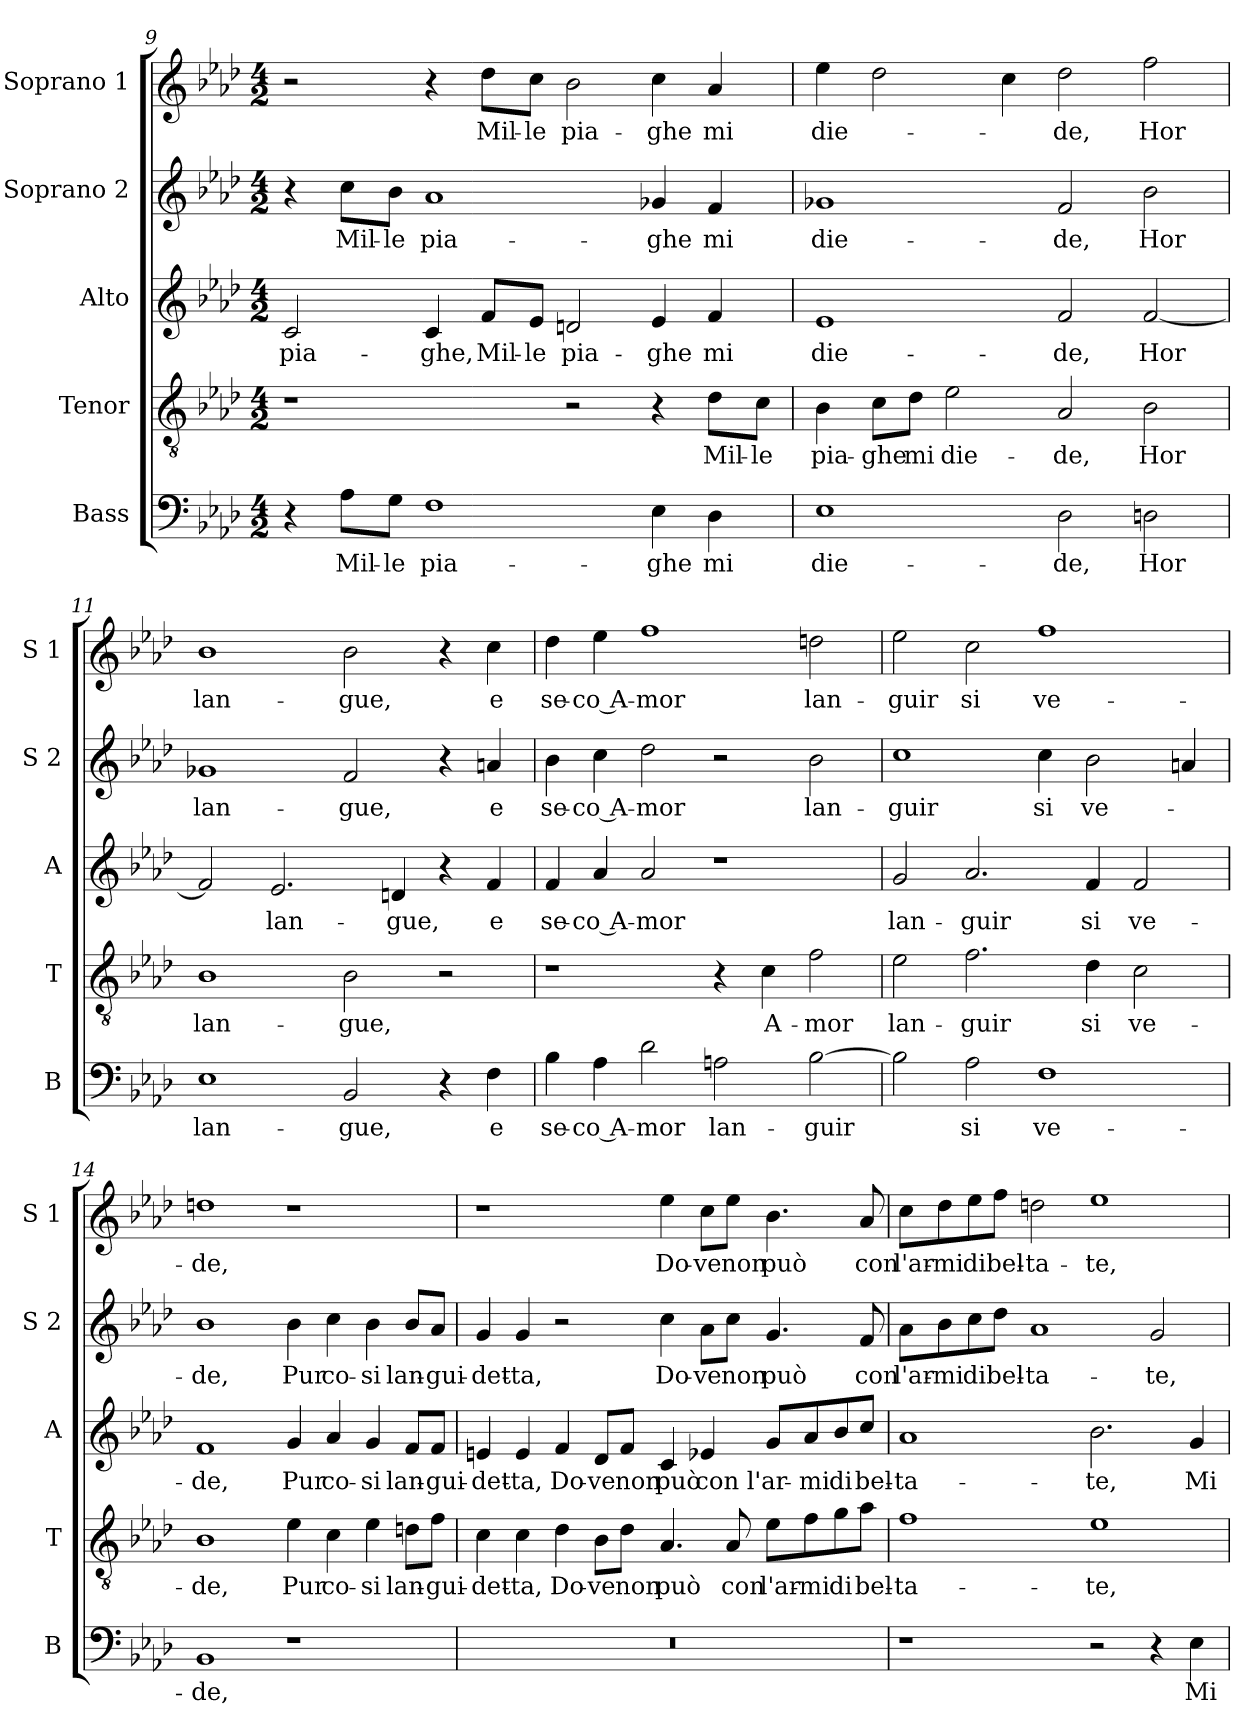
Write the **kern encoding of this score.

**kern	**text	**kern	**text	**kern	**text	**kern	**text	**kern	**text
*part5	*part5	*part4	*part4	*part3	*part3	*part2	*part2	*part1	*part1
*staff5	*staff5	*staff4	*staff4	*staff3	*staff3	*staff2	*staff2	*staff1	*staff1
*I"Bass	*	*I"Tenor	*	*I"Alto	*	*I"Soprano 2	*	*I"Soprano 1	*
*I'B	*	*I'T	*	*I'A	*	*I'S 2	*	*I'S 1	*
*clefF4	*	*clefGv2	*	*clefG2	*	*clefG2	*	*clefG2	*
*k[b-e-a-d-]	*	*k[b-e-a-d-]	*	*k[b-e-a-d-]	*	*k[b-e-a-d-]	*	*k[b-e-a-d-]	*
*A-:	*	*A-:	*	*A-:	*	*A-:	*	*A-:	*
*M4/2	*	*M4/2	*	*M4/2	*	*M4/2	*	*M4/2	*
=9	=9	=9	=9	=9	=9	=9	=9	=9	=9
!	!	!	!	!	!LO:LY:b	!	!	!	!
4r	.	1r	.	2c/	pia-	4r	.	2r	.
!	!LO:LY:b	!	!	!	!	!	!LO:LY:b	!	!
8A-\L	Mil-	.	.	.	.	8cc\L	Mil-	.	.
!	!LO:LY:b	!	!	!	!	!	!LO:LY:b	!	!
8G\J	-le	.	.	.	.	8b-\J	-le	.	.
!	!LO:LY:b	!	!	!	!LO:LY:b	!	!LO:LY:b	!	!
1F	pia-	.	.	4c/	-ghe,	1a-	pia-	4r	.
!	!	!	!	!	!LO:LY:b	!	!	!	!LO:LY:b
.	.	.	.	8f/L	Mil-	.	.	8dd-\L	Mil-
!	!	!	!	!	!LO:LY:b	!	!	!	!LO:LY:b
.	.	.	.	8e-/J	-le	.	.	8cc\J	-le
!	!	!	!	!	!LO:LY:b	!	!	!	!LO:LY:b
.	.	2r	.	2dn/	pia-	.	.	2b-\	pia-
!	!LO:LY:b	!	!	!	!LO:LY:b	!	!LO:LY:b	!	!LO:LY:b
4E-\	-ghe	4r	.	4e-/	-ghe	4g-X/	-ghe	4cc\	-ghe
!	!LO:LY:b	!	!LO:LY:b	!	!LO:LY:b	!	!LO:LY:b	!	!LO:LY:b
4D-\	mi	8d-\L	Mil-	4f/	mi	4f/	mi	4a-/	mi
!	!	!	!LO:LY:b	!	!	!	!	!	!
.	.	8c\J	-le	.	.	.	.	.	.
=10	=10	=10	=10	=10	=10	=10	=10	=10	=10
!	!LO:LY:b	!	!LO:LY:b	!	!LO:LY:b	!	!LO:LY:b	!	!LO:LY:b
1E-	die-	4B-\	pia-	1e-	die-	1g-X	die-	4ee-\	die-
!	!	!	!LO:LY:b	!	!	!	!	!	!
.	.	8c\L	-ghe	.	.	.	.	2dd-\	.
!	!	!	!LO:LY:b	!	!	!	!	!	!
.	.	8d-\J	mi	.	.	.	.	.	.
!	!	!	!LO:LY:b	!	!	!	!	!	!
.	.	2e-\	die-	.	.	.	.	.	.
.	.	.	.	.	.	.	.	4cc\	.
!	!LO:LY:b	!	!LO:LY:b	!	!LO:LY:b	!	!LO:LY:b	!	!LO:LY:b
2D-\	-de,	2A-/	-de,	2f/	-de,	2f/	-de,	2dd-\	-de,
!	!LO:LY:b	!	!LO:LY:b	!	!LO:LY:b	!	!LO:LY:b	!	!LO:LY:b
2Dn\	Hor	2B-\	Hor	[2f/	Hor	2b-\	Hor	2ff\	Hor
!!LO:LB:g=z
=11	=11	=11	=11	=11	=11	=11	=11	=11	=11
!	!LO:LY:b	!	!LO:LY:b	!	!	!	!LO:LY:b	!	!LO:LY:b
1E-	lan-	1B-	lan-	2f/]	.	1g-X	lan-	1b-	lan-
!	!	!	!	!	!LO:LY:b	!	!	!	!
.	.	.	.	2.e-/	lan-	.	.	.	.
!	!LO:LY:b	!	!LO:LY:b	!	!	!	!LO:LY:b	!	!LO:LY:b
2BB-/	-gue,	2B-\	-gue,	.	.	2f/	-gue,	2b-\	-gue,
!	!	!	!	!	!LO:LY:b	!	!	!	!
.	.	.	.	4dn/	-gue,	.	.	.	.
4r	.	2r	.	4r	.	4r	.	4r	.
!	!LO:LY:b	!	!	!	!LO:LY:b	!	!LO:LY:b	!	!LO:LY:b
4F\	e	.	.	4f/	e	4an/	e	4cc\	e
=12	=12	=12	=12	=12	=12	=12	=12	=12	=12
!	!LO:LY:b	!	!	!	!LO:LY:b	!	!LO:LY:b	!	!LO:LY:b
4B-\	se-	1r	.	4f/	se-	4b-\	se-	4dd-\	se-
!	!LO:LY:b	!	!	!	!LO:LY:b	!	!LO:LY:b	!	!LO:LY:b
4A-\	-co A-	.	.	4a-/	-co A-	4cc\	-co A-	4ee-\	-co A-
!	!LO:LY:b	!	!	!	!LO:LY:b	!	!LO:LY:b	!	!LO:LY:b
2d-\	-mor	.	.	2a-/	-mor	2dd-\	-mor	1ff	-mor
!	!LO:LY:b	!	!	!	!	!	!	!	!
2An\	lan-	4r	.	1r	.	2r	.	.	.
!	!	!	!LO:LY:b	!	!	!	!	!	!
.	.	4c\	A-	.	.	.	.	.	.
!	!LO:LY:b	!	!LO:LY:b	!	!	!	!LO:LY:b	!	!LO:LY:b
[2B-\	-guir	2f\	-mor	.	.	2b-\	lan-	2ddn\	lan-
=13	=13	=13	=13	=13	=13	=13	=13	=13	=13
!	!	!	!LO:LY:b	!	!LO:LY:b	!	!LO:LY:b	!	!LO:LY:b
2B-\]	.	2e-\	lan-	2g/	lan-	1cc	-guir	2ee-\	-guir
!	!LO:LY:b	!	!LO:LY:b	!	!LO:LY:b	!	!	!	!LO:LY:b
2A-\	si	2.f\	-guir	2.a-/	-guir	.	.	2cc\	si
!	!LO:LY:b	!	!	!	!	!	!LO:LY:b	!	!LO:LY:b
1F	ve-	.	.	.	.	4cc\	si	1ff	ve-
!	!	!	!LO:LY:b	!	!LO:LY:b	!	!LO:LY:b	!	!
.	.	4d-\	si	4f/	si	2b-\	ve-	.	.
!	!	!	!LO:LY:b	!	!LO:LY:b	!	!	!	!
.	.	2c\	ve-	2f/	ve-	.	.	.	.
.	.	.	.	.	.	4an/	.	.	.
=14	=14	=14	=14	=14	=14	=14	=14	=14	=14
!	!LO:LY:b	!	!LO:LY:b	!	!LO:LY:b	!	!LO:LY:b	!	!LO:LY:b
1BB-	-de,	1B-	-de,	1f	-de,	1b-	-de,	1ddn	-de,
!	!	!	!LO:LY:b	!	!LO:LY:b	!	!LO:LY:b	!	!
1r	.	4e-\	Pur	4g/	Pur	4b-\	Pur	1r	.
!	!	!	!LO:LY:b	!	!LO:LY:b	!	!LO:LY:b	!	!
.	.	4c\	co-	4a-/	co-	4cc\	co-	.	.
!	!	!	!LO:LY:b	!	!LO:LY:b	!	!LO:LY:b	!	!
.	.	4e-\	-si	4g/	-si	4b-\	-si	.	.
!	!	!	!LO:LY:b	!	!LO:LY:b	!	!LO:LY:b	!	!
.	.	8dn\L	lan-	8f/L	lan-	8b-/L	lan-	.	.
!	!	!	!LO:LY:b	!	!LO:LY:b	!	!LO:LY:b	!	!
.	.	8f\J	-gui-	8f/J	-gui-	8a-/J	-gui-	.	.
!!LO:LB:g=z
=15	=15	=15	=15	=15	=15	=15	=15	=15	=15
!	!	!	!LO:LY:b	!	!LO:LY:b	!	!LO:LY:b	!	!
0r	.	4c\	-det-	4en/	-det-	4g/	-det-	1r	.
!	!	!	!LO:LY:b	!	!LO:LY:b	!	!LO:LY:b	!	!
.	.	4c\	-ta,	4e/	-ta,	4g/	-ta,	.	.
!	!	!	!LO:LY:b	!	!LO:LY:b	!	!	!	!
.	.	4d-\	Do-	4f/	Do-	2r	.	.	.
!	!	!	!LO:LY:b	!	!LO:LY:b	!	!	!	!
.	.	8B-\L	-ve	8d-/L	-ve	.	.	.	.
!	!	!	!LO:LY:b	!	!LO:LY:b	!	!	!	!
.	.	8d-\J	non	8f/J	non	.	.	.	.
!	!	!	!LO:LY:b	!	!LO:LY:b	!	!LO:LY:b	!	!LO:LY:b
.	.	4.A-/	può	4c/	può	4cc\	Do-	4ee-\	Do-
!	!	!	!	!	!LO:LY:b	!	!LO:LY:b	!	!LO:LY:b
.	.	.	.	4e-X/	con	8a-\L	-ve	8cc\L	-ve
!	!	!	!LO:LY:b	!	!	!	!LO:LY:b	!	!LO:LY:b
.	.	8A-/	con	.	.	8cc\J	non	8ee-\J	non
!	!	!	!LO:LY:b	!	!LO:LY:b	!	!LO:LY:b	!	!LO:LY:b
.	.	8e-\L	l'ar-	8g/L	l'ar-	4.g/	può	4.b-\	può
!	!	!	!LO:LY:b	!	!LO:LY:b	!	!	!	!
.	.	8f\	-mi	8a-/	-mi	.	.	.	.
!	!	!	!LO:LY:b	!	!LO:LY:b	!	!	!	!
.	.	8g\	di	8b-/	di	.	.	.	.
!	!	!	!LO:LY:b	!	!LO:LY:b	!	!LO:LY:b	!	!LO:LY:b
.	.	8a-\J	bel-	8cc/J	bel-	8f/	con	8a-/	con
=16	=16	=16	=16	=16	=16	=16	=16	=16	=16
!	!	!	!LO:LY:b	!	!LO:LY:b	!	!LO:LY:b	!	!LO:LY:b
1r	.	1f	-ta-	1a-	-ta-	8a-\L	l'ar-	8cc\L	l'ar-
!	!	!	!	!	!	!	!LO:LY:b	!	!LO:LY:b
.	.	.	.	.	.	8b-\	-mi	8dd-\	-mi
!	!	!	!	!	!	!	!LO:LY:b	!	!LO:LY:b
.	.	.	.	.	.	8cc\	di	8ee-\	di
!	!	!	!	!	!	!	!LO:LY:b	!	!LO:LY:b
.	.	.	.	.	.	8dd-\J	bel-	8ff\J	bel-
!	!	!	!	!	!	!	!LO:LY:b	!	!LO:LY:b
.	.	.	.	.	.	1a-	-ta-	2ddn\	-ta-
!	!	!	!LO:LY:b	!	!LO:LY:b	!	!	!	!LO:LY:b
2r	.	1e-	-te,	2.b-\	-te,	.	.	1ee-	-te,
!	!	!	!	!	!	!	!LO:LY:b	!	!
4r	.	.	.	.	.	2g/	-te,	.	.
!	!LO:LY:b	!	!	!	!LO:LY:b	!	!	!	!
4E-\	Mi	.	.	4g/	Mi	.	.	.	.
=	=	=	=	=	=	=	=	=	=
*-	*-	*-	*-	*-	*-	*-	*-	*-	*-
